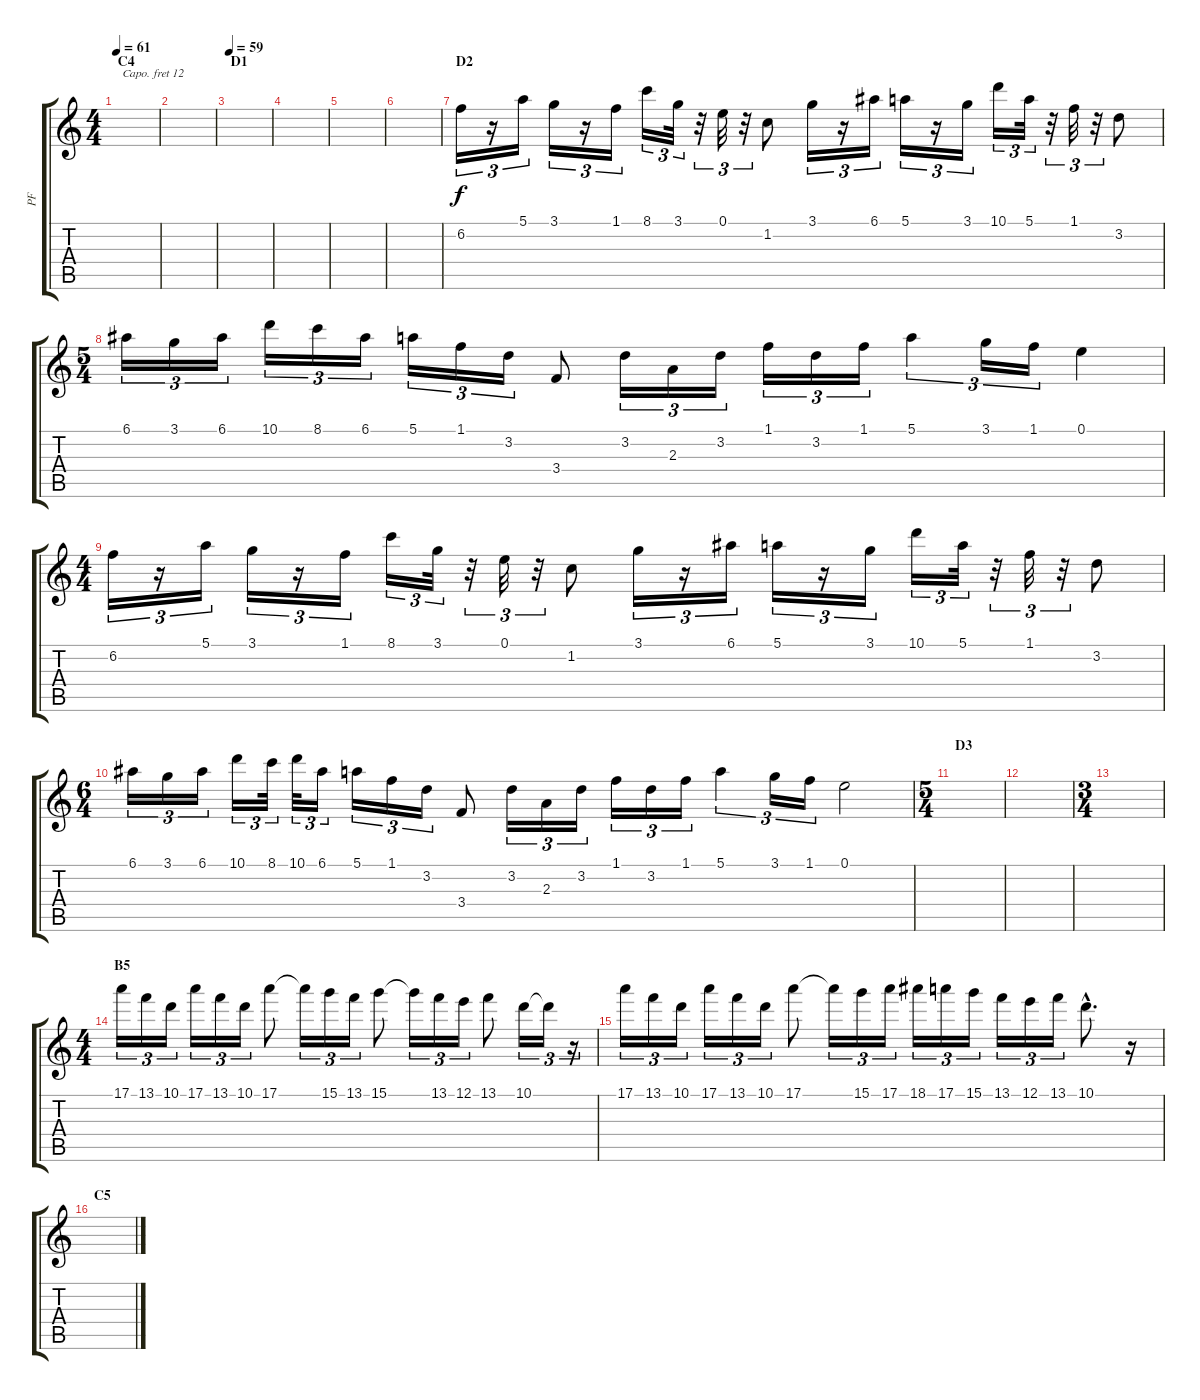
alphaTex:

\track ("PF" "PF") {instrument panflute}
\staff {score tabs}
\capo 12
\tuning (E4 B3 G3 D3 A2 E2) {hide}
\ts (4 4)
\section ("" "C4")
\tempo 61
\clef g2
\ks c
|
|
\section ("" "D1")
\tempo 59
|
|
|
|
\section ("" "D2")
6.2.16{tu (3 2)} r.16{tu (3 2)} 5.1.16{tu (3 2)} 3.1.16{tu (3 2)} r.16{tu (3 2)} 1.1.16{tu (3 2)} 8.1.16{tu (3 2)} 3.1.32{tu (3 2)} r.32{tu (3 2)} 0.1.32{tu (3 2)} r.32{tu (3 2)} 1.2.8 3.1.16{tu (3 2)} r.16{tu (3 2)} 6.1.16{tu (3 2)} 5.1.16{tu (3 2)} r.16{tu (3 2)} 3.1.16{tu (3 2)} 10.1.16{tu (3 2)} 5.1.32{tu (3 2)} r.32{tu (3 2)} 1.1.32{tu (3 2)} r.32{tu (3 2)} 3.2.8 |
\ts (5 4)
6.1.16{tu (3 2)} 3.1.16{tu (3 2)} 6.1.16{tu (3 2)} 10.1.16{tu (3 2)} 8.1.16{tu (3 2)} 6.1.16{tu (3 2)} 5.1.16{tu (3 2)} 1.1.16{tu (3 2)} 3.2.16{tu (3 2)} 3.4.8 3.2.16{tu (3 2)} 2.3.16{tu (3 2)} 3.2.16{tu (3 2)} 1.1.16{tu (3 2)} 3.2.16{tu (3 2)} 1.1.16{tu (3 2)} 5.1.4{tu (3 2)} 3.1.16{tu (3 2)} 1.1.16{tu (3 2)} 0.1.4 |
\ts (4 4)
6.2.16{tu (3 2)} r.16{tu (3 2)} 5.1.16{tu (3 2)} 3.1.16{tu (3 2)} r.16{tu (3 2)} 1.1.16{tu (3 2)} 8.1.16{tu (3 2)} 3.1.32{tu (3 2)} r.32{tu (3 2)} 0.1.32{tu (3 2)} r.32{tu (3 2)} 1.2.8 3.1.16{tu (3 2)} r.16{tu (3 2)} 6.1.16{tu (3 2)} 5.1.16{tu (3 2)} r.16{tu (3 2)} 3.1.16{tu (3 2)} 10.1.16{tu (3 2)} 5.1.32{tu (3 2)} r.32{tu (3 2)} 1.1.32{tu (3 2)} r.32{tu (3 2)} 3.2.8 |
\ts (6 4)
6.1.16{tu (3 2)} 3.1.16{tu (3 2)} 6.1.16{tu (3 2)} 10.1.16{tu (3 2)} 8.1.32{tu (3 2)} 10.1.32{tu (3 2)} 6.1.16{tu (3 2)} 5.1.16{tu (3 2)} 1.1.16{tu (3 2)} 3.2.16{tu (3 2)} 3.4.8 3.2.16{tu (3 2)} 2.3.16{tu (3 2)} 3.2.16{tu (3 2)} 1.1.16{tu (3 2)} 3.2.16{tu (3 2)} 1.1.16{tu (3 2)} 5.1.4{tu (3 2)} 3.1.16{tu (3 2)} 1.1.16{tu (3 2)} 0.1.2 |
\ts (5 4)
\section ("" "D3")
|
|
\ts (3 4)
|
\ts (4 4)
\section ("" "B5")
17.1.16{tu (3 2)} 13.1.16{tu (3 2)} 10.1.16{tu (3 2)} 17.1.16{tu (3 2)} 13.1.16{tu (3 2)} 10.1.16{tu (3 2)} 17.1.8 17.1{t}.16{tu (3 2)} 15.1.16{tu (3 2)} 13.1.16{tu (3 2)} 15.1.8 15.1{t}.16{tu (3 2)} 13.1.16{tu (3 2)} 12.1.16{tu (3 2)} 13.1.8 10.1.16{tu (3 2)} 10.1{t}.16{tu (3 2)} r.16{tu (3 2)} |
17.1.16{tu (3 2)} 13.1.16{tu (3 2)} 10.1.16{tu (3 2)} 17.1.16{tu (3 2)} 13.1.16{tu (3 2)} 10.1.16{tu (3 2)} 17.1.8 17.1{t}.16{tu (3 2)} 15.1.16{tu (3 2)} 17.1.16{tu (3 2)} 18.1.16{tu (3 2)} 17.1.16{tu (3 2)} 15.1.16{tu (3 2)} 13.1.16{tu (3 2)} 12.1.16{tu (3 2)} 13.1.16{tu (3 2)} 10.1{hac}.8{d} r.16 |
\section ("" "C5")
